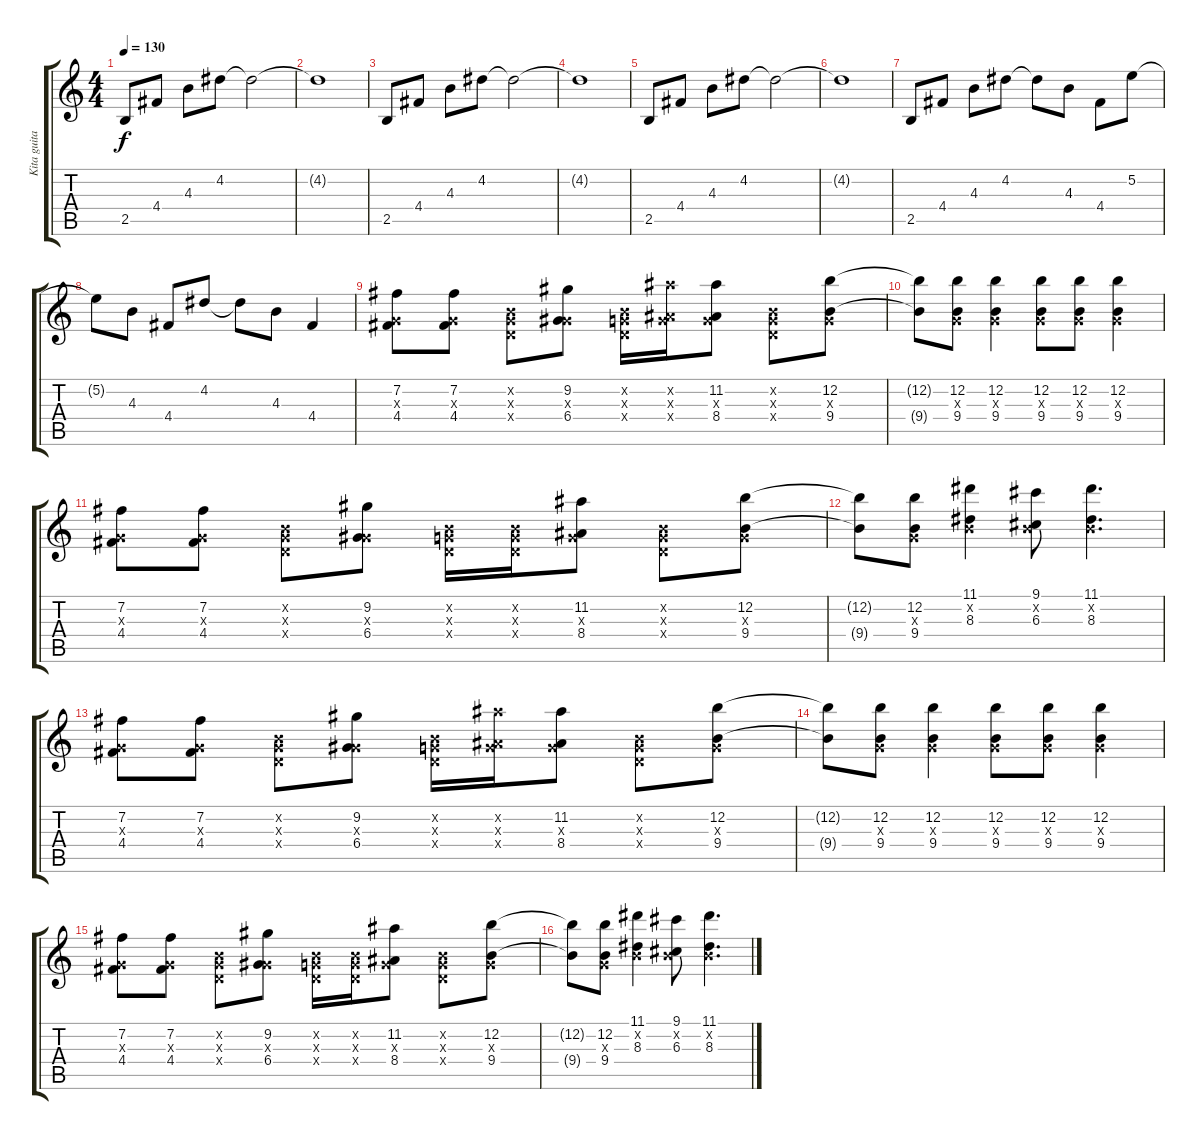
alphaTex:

\track ("Kita guitar" "Kita guita") {instrument distortionguitar}
\staff {score tabs}
\tuning (E4 B3 G3 D3 A2 E2) {hide}
\ts (4 4)
\tempo 130
\clef g2
\ks c
2.5.8{dy f instrument electricguitarclean} 4.4.8 4.3.8 4.2.8 4.2{t}.2 |
4.2{t}.1 |
2.5.8 4.4.8 4.3.8 4.2.8 4.2{t}.2 |
4.2{t}.1 |
2.5.8 4.4.8 4.3.8 4.2.8 4.2{t}.2 |
4.2{t}.1 |
2.5.8 4.4.8 4.3.8 4.2.8 4.2{t}.8 4.3.8 4.4.8 5.2.8 |
5.2{t}.8 4.3.8 4.4.8 4.2.8 4.2{t}.8 4.3.8 4.4.4 |
(7.2 0.3{x} 4.4).8{instrument distortionguitar} (7.2 0.3{x} 4.4).8 (0.2{x} 0.3{x} 0.4{x}).8 (9.2 0.3{x} 6.4).8 (0.2{x} 0.3{x} 0.4{x}).16 (11.2{x} 0.3{x} 8.4{x}).16 (11.2 0.3{x} 8.4).8 (0.2{x} 0.3{x} 0.4{x}).8 (12.2 0.3{x} 9.4).8 |
(12.2{t} 9.4{t}).8 (12.2 0.3{x} 9.4).8 (12.2 0.3{x} 9.4).4 (12.2 0.3{x} 9.4).8 (12.2 0.3{x} 9.4).8 (12.2 0.3{x} 9.4).4 |
(7.2 0.3{x} 4.4).8 (7.2 0.3{x} 4.4).8 (0.2{x} 0.3{x} 0.4{x}).8 (9.2 0.3{x} 6.4).8 (0.2{x} 0.3{x} 0.4{x}).16 (0.2{x} 0.3{x} 0.4{x}).16 (11.2 0.3{x} 8.4).8 (0.2{x} 0.3{x} 0.4{x}).8 (12.2 0.3{x} 9.4).8 |
(12.2{t} 9.4{t}).8 (12.2 0.3{x} 9.4).8 (11.1 0.2{x} 8.3).4 (9.1 0.2{x} 6.3).8 (11.1 0.2{x} 8.3).4{d} |
(7.2 0.3{x} 4.4).8 (7.2 0.3{x} 4.4).8 (0.2{x} 0.3{x} 0.4{x}).8 (9.2 0.3{x} 6.4).8 (0.2{x} 0.3{x} 0.4{x}).16 (11.2{x} 0.3{x} 8.4{x}).16 (11.2 0.3{x} 8.4).8 (0.2{x} 0.3{x} 0.4{x}).8 (12.2 0.3{x} 9.4).8 |
(12.2{t} 9.4{t}).8 (12.2 0.3{x} 9.4).8 (12.2 0.3{x} 9.4).4 (12.2 0.3{x} 9.4).8 (12.2 0.3{x} 9.4).8 (12.2 0.3{x} 9.4).4 |
(7.2 0.3{x} 4.4).8 (7.2 0.3{x} 4.4).8 (0.2{x} 0.3{x} 0.4{x}).8 (9.2 0.3{x} 6.4).8 (0.2{x} 0.3{x} 0.4{x}).16 (0.2{x} 0.3{x} 0.4{x}).16 (11.2 0.3{x} 8.4).8 (0.2{x} 0.3{x} 0.4{x}).8 (12.2 0.3{x} 9.4).8 |
(12.2{t} 9.4{t}).8 (12.2 0.3{x} 9.4).8 (11.1 0.2{x} 8.3).4 (9.1 0.2{x} 6.3).8 (11.1 0.2{x} 8.3).4{d}
